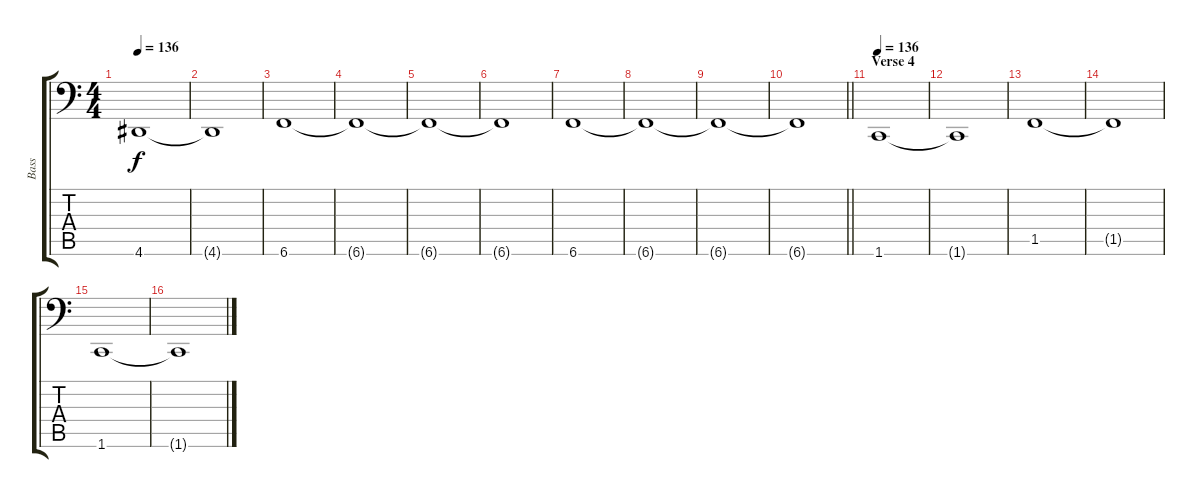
\track ("Bass" "Bass") {instrument electricbassfinger}
\staff {score tabs}
\tuning (C3 G2 D2 A1 E1 B0) {hide}
\ts (4 4)
\tempo 136
\clef f4
\ks c
4.6{t}.1{dy f} |
4.6{t}.1 |
6.6.1 |
6.6{t}.1 |
6.6{t}.1 |
6.6{t}.1 |
6.6.1 |
6.6{t}.1 |
6.6{t}.1 |
\barLineRight lightlight
6.6{t}.1 |
\section ("" "Verse 4")
\tempo 136
1.6.1 |
1.6{t}.1 |
1.5.1 |
1.5{t}.1 |
1.6.1 |
1.6{t}.1
